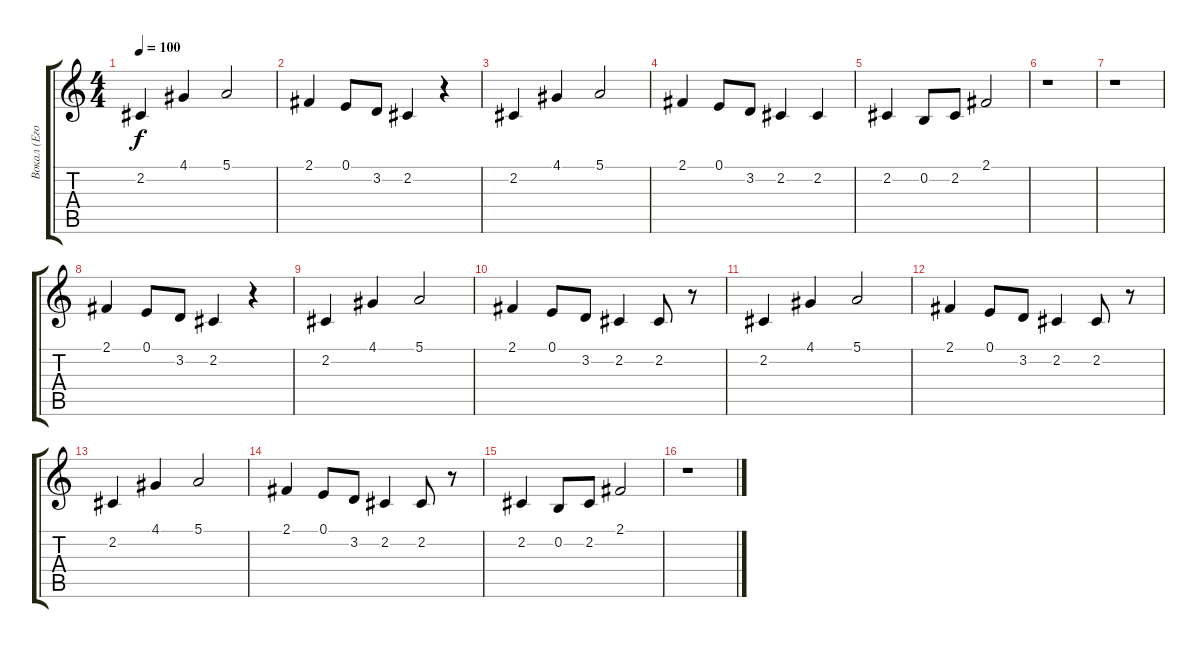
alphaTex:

\track ("Вокал (Егор Летов)" "Вокал (Его") {instrument tangoaccordion}
\staff {score tabs}
\tuning (E4 B3 G3 D3 A2 E2) {hide}
\ts (4 4)
\tempo 100
\clef g2
\ks c
2.2.4{dy f} 4.1.4 5.1.2 |
2.1.4 0.1.8 3.2.8 2.2.4 r.4 |
2.2.4 4.1.4 5.1.2 |
2.1.4 0.1.8 3.2.8 2.2.4 2.2.4 |
2.2.4 0.2.8 2.2.8 2.1.2 |
r.1 |
r.1 |
2.1.4 0.1.8 3.2.8 2.2.4 r.4 |
2.2.4 4.1.4 5.1.2 |
2.1.4 0.1.8 3.2.8 2.2.4 2.2.8 r.8 |
2.2.4 4.1.4 5.1.2 |
2.1.4 0.1.8 3.2.8 2.2.4 2.2.8 r.8 |
2.2.4 4.1.4 5.1.2 |
2.1.4 0.1.8 3.2.8 2.2.4 2.2.8 r.8 |
2.2.4 0.2.8 2.2.8 2.1.2 |
r.1
